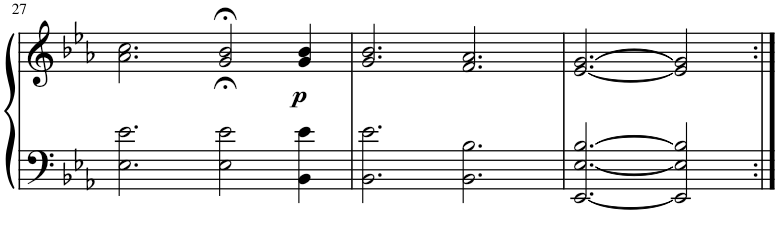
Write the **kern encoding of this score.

**kern	**kern	**dynam
*part1	*part1	*part1
*staff2	*staff1	*staff1/2
*I"Piano	*	*
*I'Pno.	*	*
!!LO:PB:g=z
*clefF4	*clefG2	*
*k[b-e-a-]	*k[b-e-a-]	*
*M6/4	*M6/4	*
=27	=27	=27
2.E-\ 2.e-\	2.a-\ 2.cc\	.
2E-\;< 2e-\;<	2g/;< 2b-/;<	.
!	!	!LO:DY:b
4BB-\ 4e-\	4g/ 4b-/	p
=28	=28	=28
2.BB-\ 2.e-\	2.g/ 2.b-/	.
2.BB-\ 2.B-\	2.f/ 2.a-/	.
=29	=29	=29
[2.EE-/ [2.E-/ [2.B-/	[2.e-/ [2.g/	.
2EE-/] 2E-/] 2B-/]	2e-/] 2g/]	.
=:|!	=:|!	=:|!
*-	*-	*-
